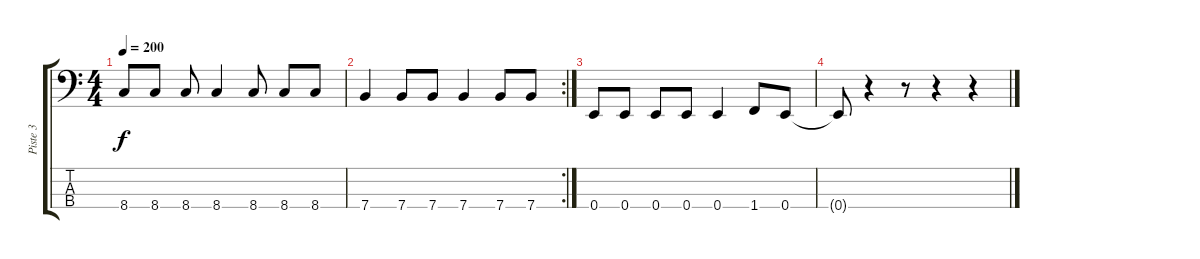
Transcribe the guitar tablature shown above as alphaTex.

\track ("Piste 3" "Piste 3") {instrument electricbasspick}
\staff {score tabs}
\tuning (G2 D2 A1 E1) {hide}
\ts (4 4)
\tempo 200
\clef f4
\ks c
8.4.8{dy f} 8.4.8 8.4.8 8.4.4 8.4.8 8.4.8 8.4.8 |
\rc 2
7.4.4 7.4.8 7.4.8 7.4.4 7.4.8 7.4.8 |
0.4.8 0.4.8 0.4.8 0.4.8 0.4.4 1.4.8 0.4.8 |
0.4{t}.8 r.4 r.8 r.4 r.4
